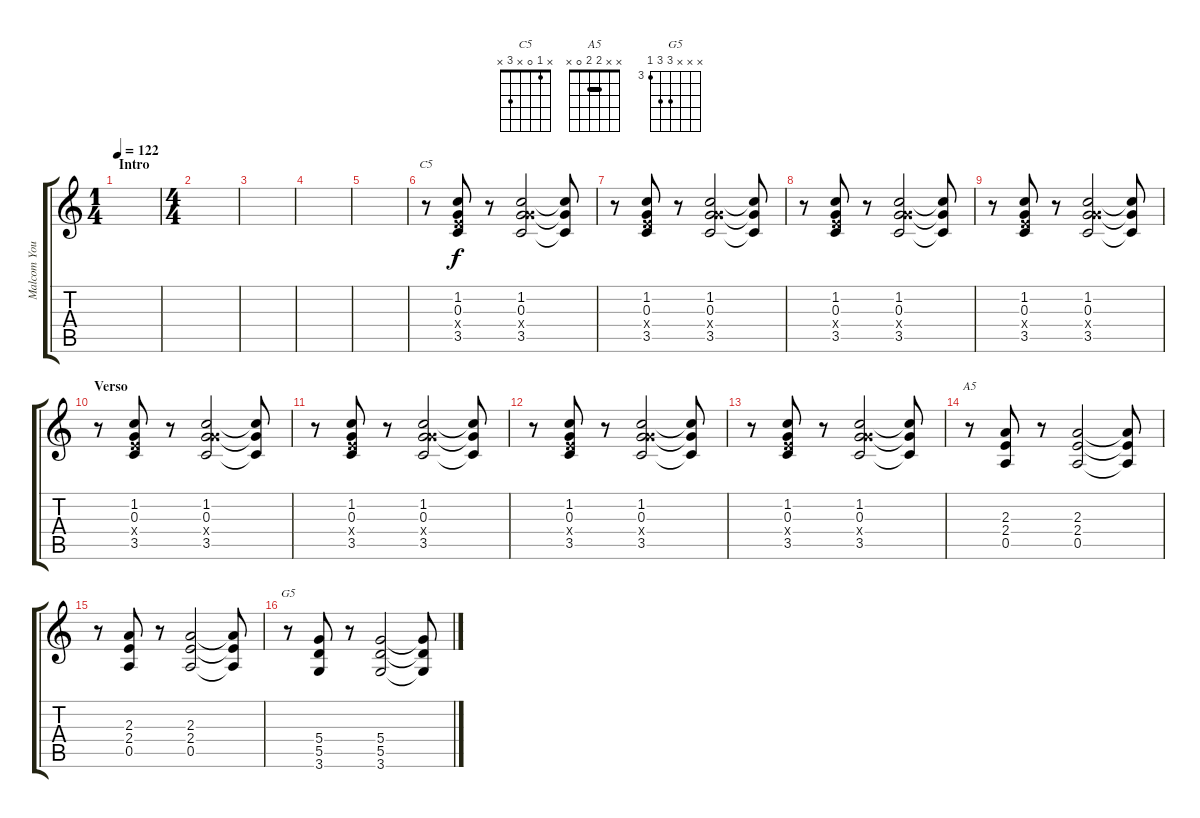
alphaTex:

\track ("Malcom Young" "Malcom You") {instrument overdrivenguitar}
\staff {score tabs}
\tuning (E4 B3 G3 D3 A2 E2) {hide}
\chord ("C5" x 1 0 x 3 x)
\chord ("A5" x x 2 2 0 x) {barre 2}
\chord ("G5" x x x 5 5 3) {firstfret 3}
\ts (1 4)
\section ("" "Intro")
\tempo 122
\clef g2
\ks c
|
\ts (4 4)
|
|
|
|
r.8{ch "C5"} (1.2 0.3 2.4{x} 3.5).8 r.8 (1.2 0.3 5.4{x} 3.5).2 (1.2{t} 0.3{t} 3.5{t}).8 |
r.8 (1.2 0.3 2.4{x} 3.5).8 r.8 (1.2 0.3 5.4{x} 3.5).2 (1.2{t} 0.3{t} 3.5{t}).8 |
r.8 (1.2 0.3 2.4{x} 3.5).8 r.8 (1.2 0.3 5.4{x} 3.5).2 (1.2{t} 0.3{t} 3.5{t}).8 |
r.8 (1.2 0.3 2.4{x} 3.5).8 r.8 (1.2 0.3 5.4{x} 3.5).2 (1.2{t} 0.3{t} 3.5{t}).8 |
\section ("" "Verso")
r.8 (1.2 0.3 2.4{x} 3.5).8 r.8 (1.2 0.3 5.4{x} 3.5).2 (1.2{t} 0.3{t} 3.5{t}).8 |
r.8 (1.2 0.3 2.4{x} 3.5).8 r.8 (1.2 0.3 5.4{x} 3.5).2 (1.2{t} 0.3{t} 3.5{t}).8 |
r.8 (1.2 0.3 2.4{x} 3.5).8 r.8 (1.2 0.3 5.4{x} 3.5).2 (1.2{t} 0.3{t} 3.5{t}).8 |
r.8 (1.2 0.3 2.4{x} 3.5).8 r.8 (1.2 0.3 5.4{x} 3.5).2 (1.2{t} 0.3{t} 3.5{t}).8 |
r.8{ch "A5"} (2.3 2.4 0.5).8 r.8 (2.3 2.4 0.5).2 (2.3{t} 2.4{t} 0.5{t}).8 |
r.8 (2.3 2.4 0.5).8 r.8 (2.3 2.4 0.5).2 (2.3{t} 2.4{t} 0.5{t}).8 |
r.8{ch "G5"} (5.4 5.5 3.6).8 r.8 (5.4 5.5 3.6).2 (5.4{t} 5.5{t} 3.6{t}).8
